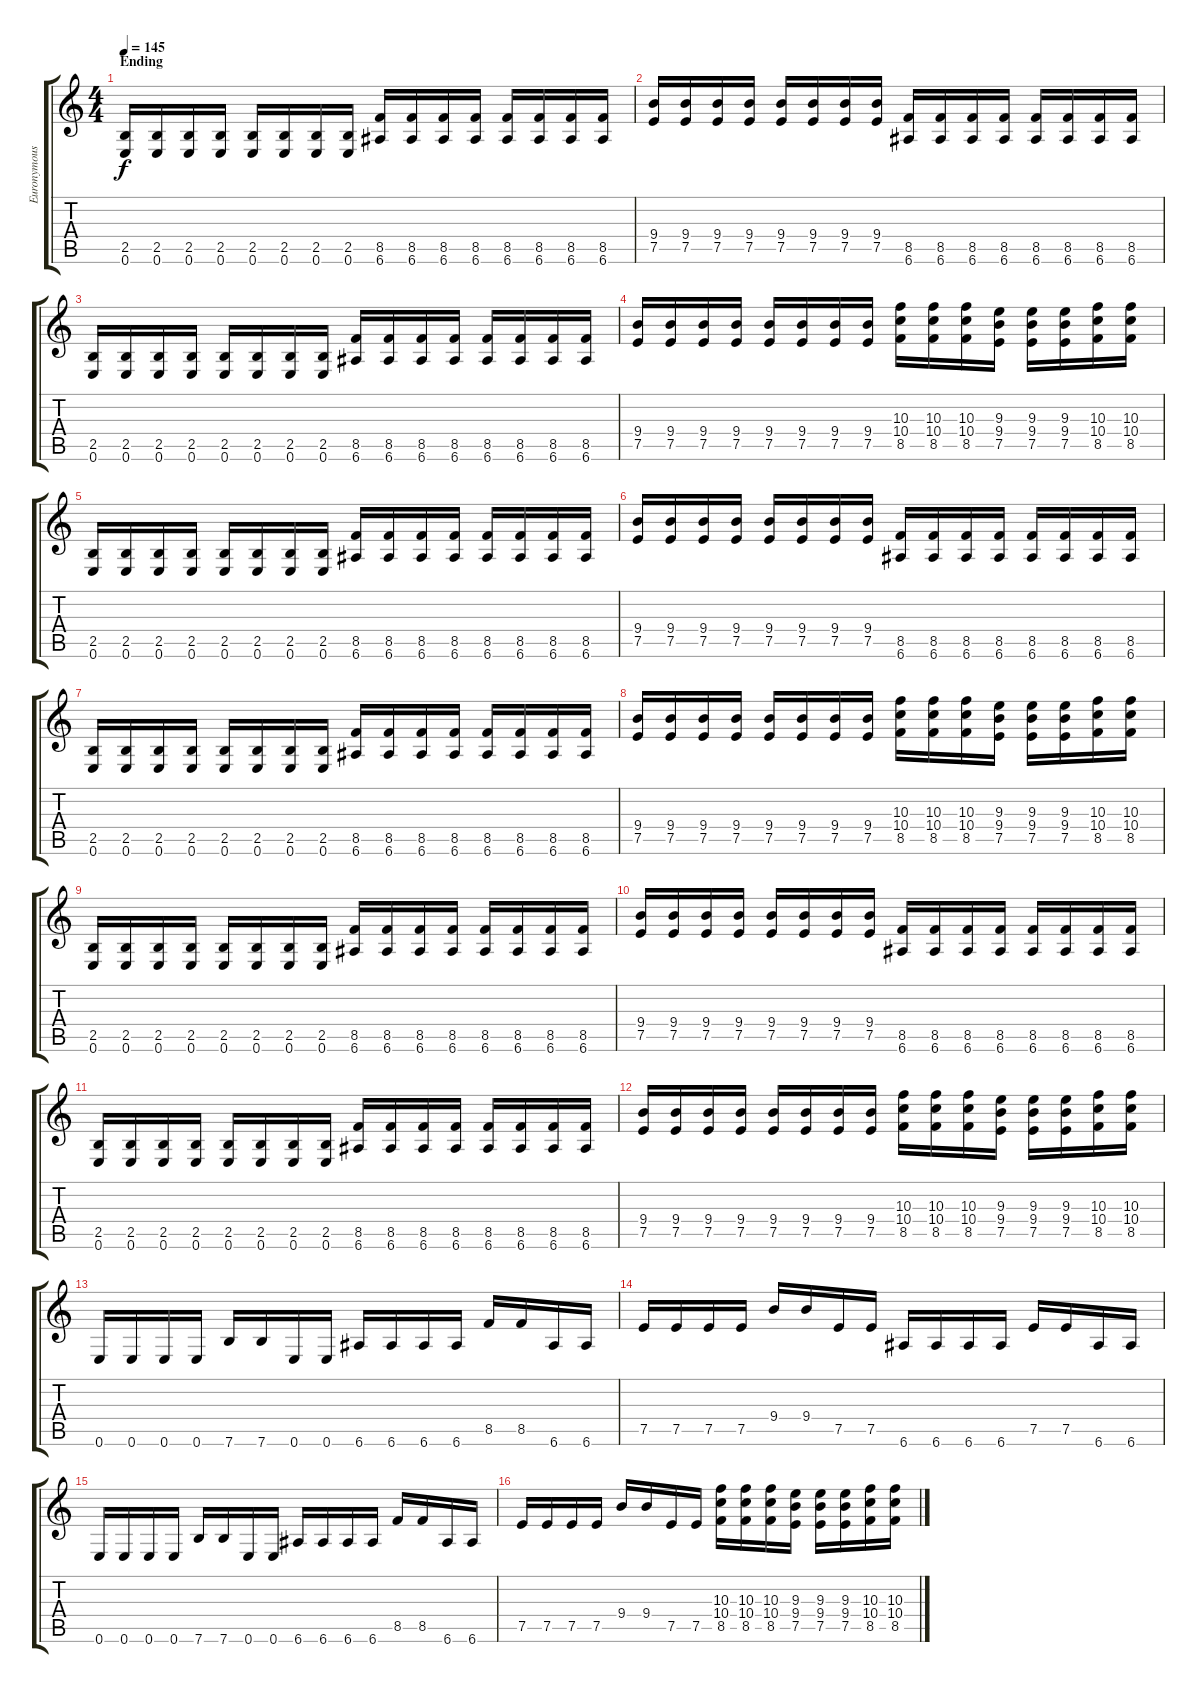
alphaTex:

\track ("Euronymous" "Euronymous") {instrument distortionguitar}
\staff {score tabs}
\tuning (E4 B3 G3 D3 A2 E2) {hide}
\ts (4 4)
\section ("" "Ending")
\tempo 145
\clef g2
\ks c
(2.5 0.6).16{dy f} (2.5 0.6).16 (2.5 0.6).16 (2.5 0.6).16 (2.5 0.6).16 (2.5 0.6).16 (2.5 0.6).16 (2.5 0.6).16 (8.5 6.6).16 (8.5 6.6).16 (8.5 6.6).16 (8.5 6.6).16 (8.5 6.6).16 (8.5 6.6).16 (8.5 6.6).16 (8.5 6.6).16 |
(9.4 7.5).16 (9.4 7.5).16 (9.4 7.5).16 (9.4 7.5).16 (9.4 7.5).16 (9.4 7.5).16 (9.4 7.5).16 (9.4 7.5).16 (8.5 6.6).16 (8.5 6.6).16 (8.5 6.6).16 (8.5 6.6).16 (8.5 6.6).16 (8.5 6.6).16 (8.5 6.6).16 (8.5 6.6).16 |
(2.5 0.6).16 (2.5 0.6).16 (2.5 0.6).16 (2.5 0.6).16 (2.5 0.6).16 (2.5 0.6).16 (2.5 0.6).16 (2.5 0.6).16 (8.5 6.6).16 (8.5 6.6).16 (8.5 6.6).16 (8.5 6.6).16 (8.5 6.6).16 (8.5 6.6).16 (8.5 6.6).16 (8.5 6.6).16 |
(9.4 7.5).16 (9.4 7.5).16 (9.4 7.5).16 (9.4 7.5).16 (9.4 7.5).16 (9.4 7.5).16 (9.4 7.5).16 (9.4 7.5).16 (10.3 10.4 8.5).16 (10.3 10.4 8.5).16 (10.3 10.4 8.5).16 (9.3 9.4 7.5).16 (9.3 9.4 7.5).16 (9.3 9.4 7.5).16 (10.3 10.4 8.5).16 (10.3 10.4 8.5).16 |
(2.5 0.6).16 (2.5 0.6).16 (2.5 0.6).16 (2.5 0.6).16 (2.5 0.6).16 (2.5 0.6).16 (2.5 0.6).16 (2.5 0.6).16 (8.5 6.6).16 (8.5 6.6).16 (8.5 6.6).16 (8.5 6.6).16 (8.5 6.6).16 (8.5 6.6).16 (8.5 6.6).16 (8.5 6.6).16 |
(9.4 7.5).16 (9.4 7.5).16 (9.4 7.5).16 (9.4 7.5).16 (9.4 7.5).16 (9.4 7.5).16 (9.4 7.5).16 (9.4 7.5).16 (8.5 6.6).16 (8.5 6.6).16 (8.5 6.6).16 (8.5 6.6).16 (8.5 6.6).16 (8.5 6.6).16 (8.5 6.6).16 (8.5 6.6).16 |
(2.5 0.6).16 (2.5 0.6).16 (2.5 0.6).16 (2.5 0.6).16 (2.5 0.6).16 (2.5 0.6).16 (2.5 0.6).16 (2.5 0.6).16 (8.5 6.6).16 (8.5 6.6).16 (8.5 6.6).16 (8.5 6.6).16 (8.5 6.6).16 (8.5 6.6).16 (8.5 6.6).16 (8.5 6.6).16 |
(9.4 7.5).16 (9.4 7.5).16 (9.4 7.5).16 (9.4 7.5).16 (9.4 7.5).16 (9.4 7.5).16 (9.4 7.5).16 (9.4 7.5).16 (10.3 10.4 8.5).16 (10.3 10.4 8.5).16 (10.3 10.4 8.5).16 (9.3 9.4 7.5).16 (9.3 9.4 7.5).16 (9.3 9.4 7.5).16 (10.3 10.4 8.5).16 (10.3 10.4 8.5).16 |
(2.5 0.6).16 (2.5 0.6).16 (2.5 0.6).16 (2.5 0.6).16 (2.5 0.6).16 (2.5 0.6).16 (2.5 0.6).16 (2.5 0.6).16 (8.5 6.6).16 (8.5 6.6).16 (8.5 6.6).16 (8.5 6.6).16 (8.5 6.6).16 (8.5 6.6).16 (8.5 6.6).16 (8.5 6.6).16 |
(9.4 7.5).16 (9.4 7.5).16 (9.4 7.5).16 (9.4 7.5).16 (9.4 7.5).16 (9.4 7.5).16 (9.4 7.5).16 (9.4 7.5).16 (8.5 6.6).16 (8.5 6.6).16 (8.5 6.6).16 (8.5 6.6).16 (8.5 6.6).16 (8.5 6.6).16 (8.5 6.6).16 (8.5 6.6).16 |
(2.5 0.6).16 (2.5 0.6).16 (2.5 0.6).16 (2.5 0.6).16 (2.5 0.6).16 (2.5 0.6).16 (2.5 0.6).16 (2.5 0.6).16 (8.5 6.6).16 (8.5 6.6).16 (8.5 6.6).16 (8.5 6.6).16 (8.5 6.6).16 (8.5 6.6).16 (8.5 6.6).16 (8.5 6.6).16 |
(9.4 7.5).16 (9.4 7.5).16 (9.4 7.5).16 (9.4 7.5).16 (9.4 7.5).16 (9.4 7.5).16 (9.4 7.5).16 (9.4 7.5).16 (10.3 10.4 8.5).16 (10.3 10.4 8.5).16 (10.3 10.4 8.5).16 (9.3 9.4 7.5).16 (9.3 9.4 7.5).16 (9.3 9.4 7.5).16 (10.3 10.4 8.5).16 (10.3 10.4 8.5).16 |
0.6.16 0.6.16 0.6.16 0.6.16 7.6.16 7.6.16 0.6.16 0.6.16 6.6.16 6.6.16 6.6.16 6.6.16 8.5.16 8.5.16 6.6.16 6.6.16 |
7.5.16 7.5.16 7.5.16 7.5.16 9.4.16 9.4.16 7.5.16 7.5.16 6.6.16 6.6.16 6.6.16 6.6.16 7.5.16 7.5.16 6.6.16 6.6.16 |
0.6.16 0.6.16 0.6.16 0.6.16 7.6.16 7.6.16 0.6.16 0.6.16 6.6.16 6.6.16 6.6.16 6.6.16 8.5.16 8.5.16 6.6.16 6.6.16 |
7.5.16 7.5.16 7.5.16 7.5.16 9.4.16 9.4.16 7.5.16 7.5.16 (10.3 10.4 8.5).16 (10.3 10.4 8.5).16 (10.3 10.4 8.5).16 (9.3 9.4 7.5).16 (9.3 9.4 7.5).16 (9.3 9.4 7.5).16 (10.3 10.4 8.5).16 (10.3 10.4 8.5).16
